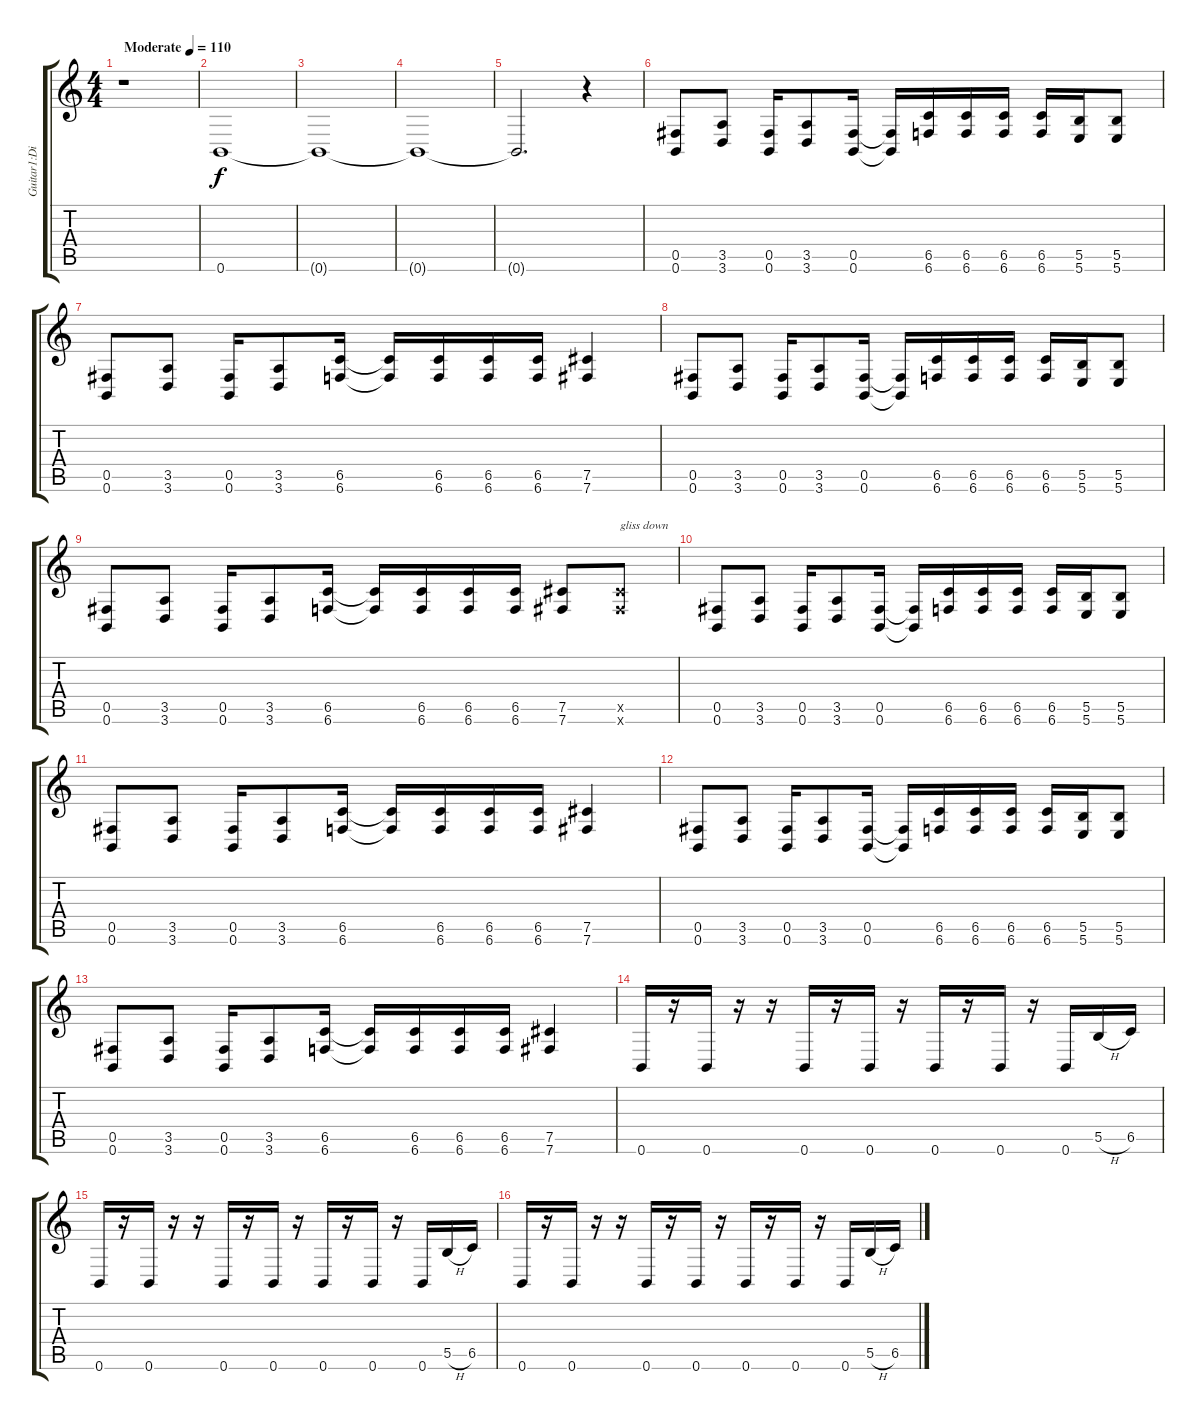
\track ("Guitar1:Distortion<1 Half Down, 6th=B>" "Guitar1:Di") {instrument distortionguitar}
\staff {score tabs}
\tuning (Db4 Ab3 E3 B2 Gb2 B1) {hide}
\ts (4 4)
\tempo (110 "Moderate")
\clef g2
\ks c
r.1{dy f instrument distortionguitar} |
0.6.1 |
0.6{t}.1 |
0.6{t}.1 |
0.6{t}.2{d} r.4 |
(0.5 0.6).8 (3.5 3.6).8 (0.5 0.6).16 (3.5 3.6).8 (0.5 0.6).16 (0.5{t} 0.6{t}).16 (6.5 6.6).16 (6.5 6.6).16 (6.5 6.6).16 (6.5 6.6).16 (5.5 5.6).16 (5.5 5.6).8 |
(0.5 0.6).8 (3.5 3.6).8 (0.5 0.6).16 (3.5 3.6).8 (6.5 6.6).16 (6.5{t} 6.6{t}).16 (6.5 6.6).16 (6.5 6.6).16 (6.5 6.6).16 (7.5 7.6).4 |
(0.5 0.6).8 (3.5 3.6).8 (0.5 0.6).16 (3.5 3.6).8 (0.5 0.6).16 (0.5{t} 0.6{t}).16 (6.5 6.6).16 (6.5 6.6).16 (6.5 6.6).16 (6.5 6.6).16 (5.5 5.6).16 (5.5 5.6).8 |
(0.5 0.6).8 (3.5 3.6).8 (0.5 0.6).16 (3.5 3.6).8 (6.5 6.6).16 (6.5{t} 6.6{t}).16 (6.5 6.6).16 (6.5 6.6).16 (6.5 6.6).16 (7.5 7.6).8 (7.5{x} 7.6{x}).8{txt "gliss down"} |
(0.5 0.6).8 (3.5 3.6).8 (0.5 0.6).16 (3.5 3.6).8 (0.5 0.6).16 (0.5{t} 0.6{t}).16 (6.5 6.6).16 (6.5 6.6).16 (6.5 6.6).16 (6.5 6.6).16 (5.5 5.6).16 (5.5 5.6).8 |
(0.5 0.6).8 (3.5 3.6).8 (0.5 0.6).16 (3.5 3.6).8 (6.5 6.6).16 (6.5{t} 6.6{t}).16 (6.5 6.6).16 (6.5 6.6).16 (6.5 6.6).16 (7.5 7.6).4 |
(0.5 0.6).8 (3.5 3.6).8 (0.5 0.6).16 (3.5 3.6).8 (0.5 0.6).16 (0.5{t} 0.6{t}).16 (6.5 6.6).16 (6.5 6.6).16 (6.5 6.6).16 (6.5 6.6).16 (5.5 5.6).16 (5.5 5.6).8 |
(0.5 0.6).8 (3.5 3.6).8 (0.5 0.6).16 (3.5 3.6).8 (6.5 6.6).16 (6.5{t} 6.6{t}).16 (6.5 6.6).16 (6.5 6.6).16 (6.5 6.6).16 (7.5 7.6).4 |
0.6.16 r.16 0.6.16 r.16 r.16 0.6.16 r.16 0.6.16 r.16 0.6.16 r.16 0.6.16 r.16 0.6.16 5.5{h}.16 6.5.16 |
0.6.16 r.16 0.6.16 r.16 r.16 0.6.16 r.16 0.6.16 r.16 0.6.16 r.16 0.6.16 r.16 0.6.16 5.5{h}.16 6.5.16 |
0.6.16 r.16 0.6.16 r.16 r.16 0.6.16 r.16 0.6.16 r.16 0.6.16 r.16 0.6.16 r.16 0.6.16 5.5{h}.16 6.5.16
